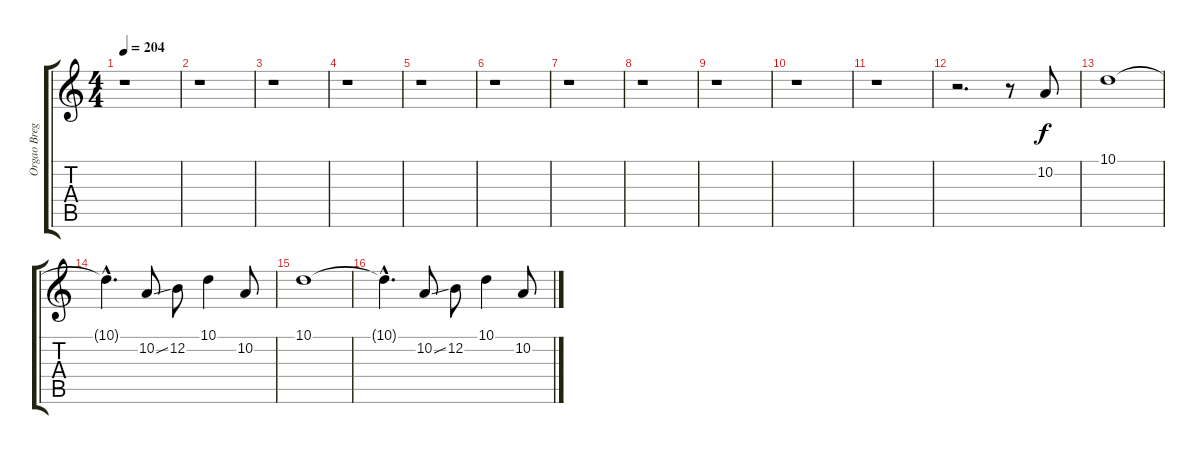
\track ("Orgao Brega" "Orgao Breg") {instrument drawbarorgan}
\staff {score tabs}
\tuning (E4 B3 G3 D3 A2 E2) {hide}
\ts (4 4)
\tempo 204
\clef g2
\ks c
r.1{dy f} |
r.1 |
r.1 |
r.1 |
r.1 |
r.1 |
r.1 |
r.1 |
r.1 |
r.1 |
r.1 |
r.2{d} r.8 10.2.8 |
10.1.1 |
10.1{hac t}.4{d} 10.2{ss}.8 12.2.8 10.1.4 10.2.8 |
10.1.1 |
10.1{hac t}.4{d} 10.2{ss}.8 12.2.8 10.1.4 10.2.8
